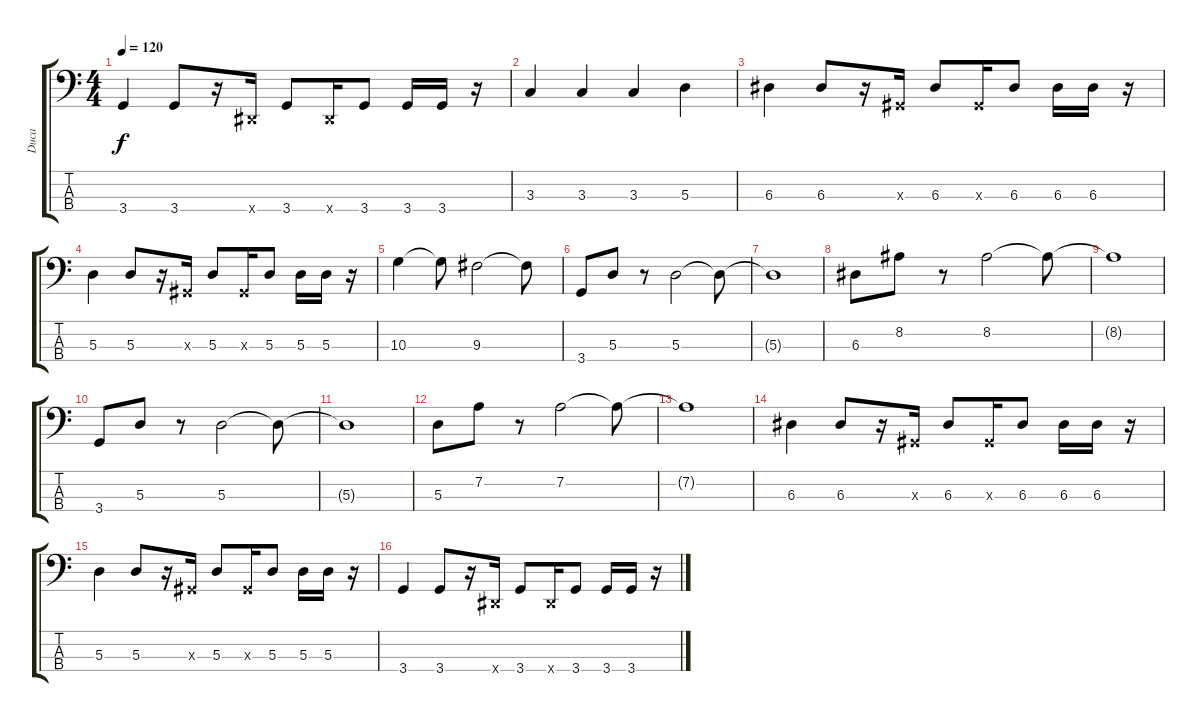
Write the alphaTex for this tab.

\track ("Duca" "Duca") {instrument electricbassfinger}
\staff {score tabs}
\tuning (G2 D2 A1 E1) {hide}
\ts (4 4)
\tempo 120
\clef f4
\ks c
3.4.4{dy f} 3.4.8 r.16 -1.4{x}.16 3.4.8 -1.4{x}.16 3.4.8 3.4.16 3.4.16 r.16 |
3.3.4 3.3.4 3.3.4 5.3.4 |
6.3.4 6.3.8 r.16 -1.3{x}.16 6.3.8 -1.3{x}.16 6.3.8 6.3.16 6.3.16 r.16 |
5.3.4 5.3.8 r.16 -1.3{x}.16 5.3.8 -1.3{x}.16 5.3.8 5.3.16 5.3.16 r.16 |
10.3.4 10.3{t}.8 9.3.2 9.3{t}.8 |
3.4.8 5.3.8 r.8 5.3.2 5.3{t}.8 |
5.3{t}.1 |
6.3.8 8.2.8 r.8 8.2.2 8.2{t}.8 |
8.2{t}.1 |
3.4.8 5.3.8 r.8 5.3.2 5.3{t}.8 |
5.3{t}.1 |
5.3.8 7.2.8 r.8 7.2.2 7.2{t}.8 |
7.2{t}.1 |
6.3.4 6.3.8 r.16 -1.3{x}.16 6.3.8 -1.3{x}.16 6.3.8 6.3.16 6.3.16 r.16 |
5.3.4 5.3.8 r.16 -1.3{x}.16 5.3.8 -1.3{x}.16 5.3.8 5.3.16 5.3.16 r.16 |
3.4.4 3.4.8 r.16 -1.4{x}.16 3.4.8 -1.4{x}.16 3.4.8 3.4.16 3.4.16 r.16
